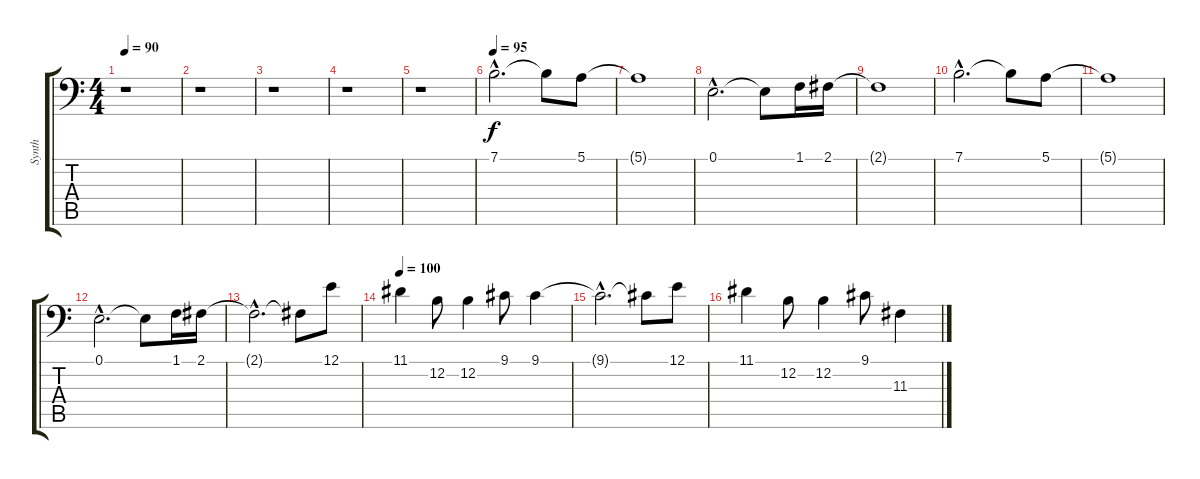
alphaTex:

\track ("Synth" "Synth") {instrument drawbarorgan}
\staff {score tabs}
\tuning (E3 B2 G2 D2 A1 E1) {hide}
\ts (4 4)
\tempo 90
\clef f4
\ks c
r.1{dy f} |
r.1 |
r.1 |
r.1 |
r.1 |
\tempo 95
7.1{hac}.2{d volume 9 instrument lead1square} 7.1{t}.8 5.1.8 |
5.1{t}.1 |
0.1{hac}.2{d} 0.1{t}.8 1.1.16 2.1.16 |
2.1{t}.1 |
7.1{hac}.2{d} 7.1{t}.8 5.1.8 |
5.1{t}.1 |
0.1{hac}.2{d} 0.1{t}.8 1.1.16 2.1.16 |
2.1{hac t}.2{d} 2.1{t}.8 12.1.8 |
\tempo 100
11.1.4 12.2.8 12.2.4 9.1.8 9.1.4 |
9.1{hac t}.2{d} 9.1{t}.8 12.1.8 |
11.1.4 12.2.8 12.2.4 9.1.8 11.3.4
